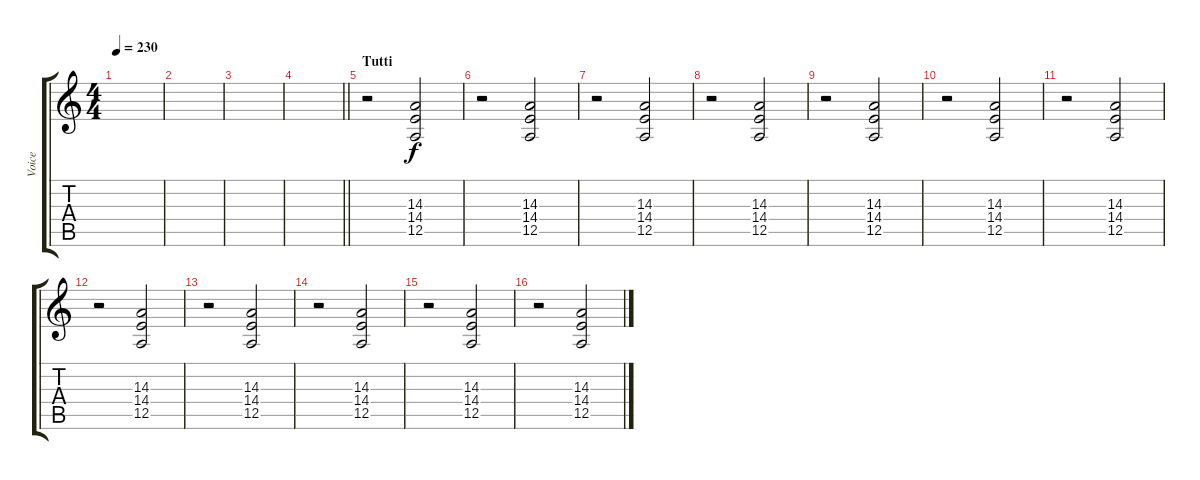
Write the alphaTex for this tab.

\track ("Voice" "Voice") {instrument lead4chiff}
\staff {score tabs}
\tuning (E4 B3 G3 D3 A2 E2) {hide}
\ts (4 4)
\tempo 230
\clef g2
\ks c
|
|
|
\barLineRight lightlight
|
\section ("" "Tutti")
r.2{volume 12} (14.3 14.4 12.5).2{dy f} |
r.2 (14.3 14.4 12.5).2 |
r.2 (14.3 14.4 12.5).2 |
r.2 (14.3 14.4 12.5).2 |
r.2 (14.3 14.4 12.5).2 |
r.2 (14.3 14.4 12.5).2 |
r.2 (14.3 14.4 12.5).2 |
r.2 (14.3 14.4 12.5).2 |
r.2 (14.3 14.4 12.5).2 |
r.2 (14.3 14.4 12.5).2 |
r.2 (14.3 14.4 12.5).2 |
r.2 (14.3 14.4 12.5).2
